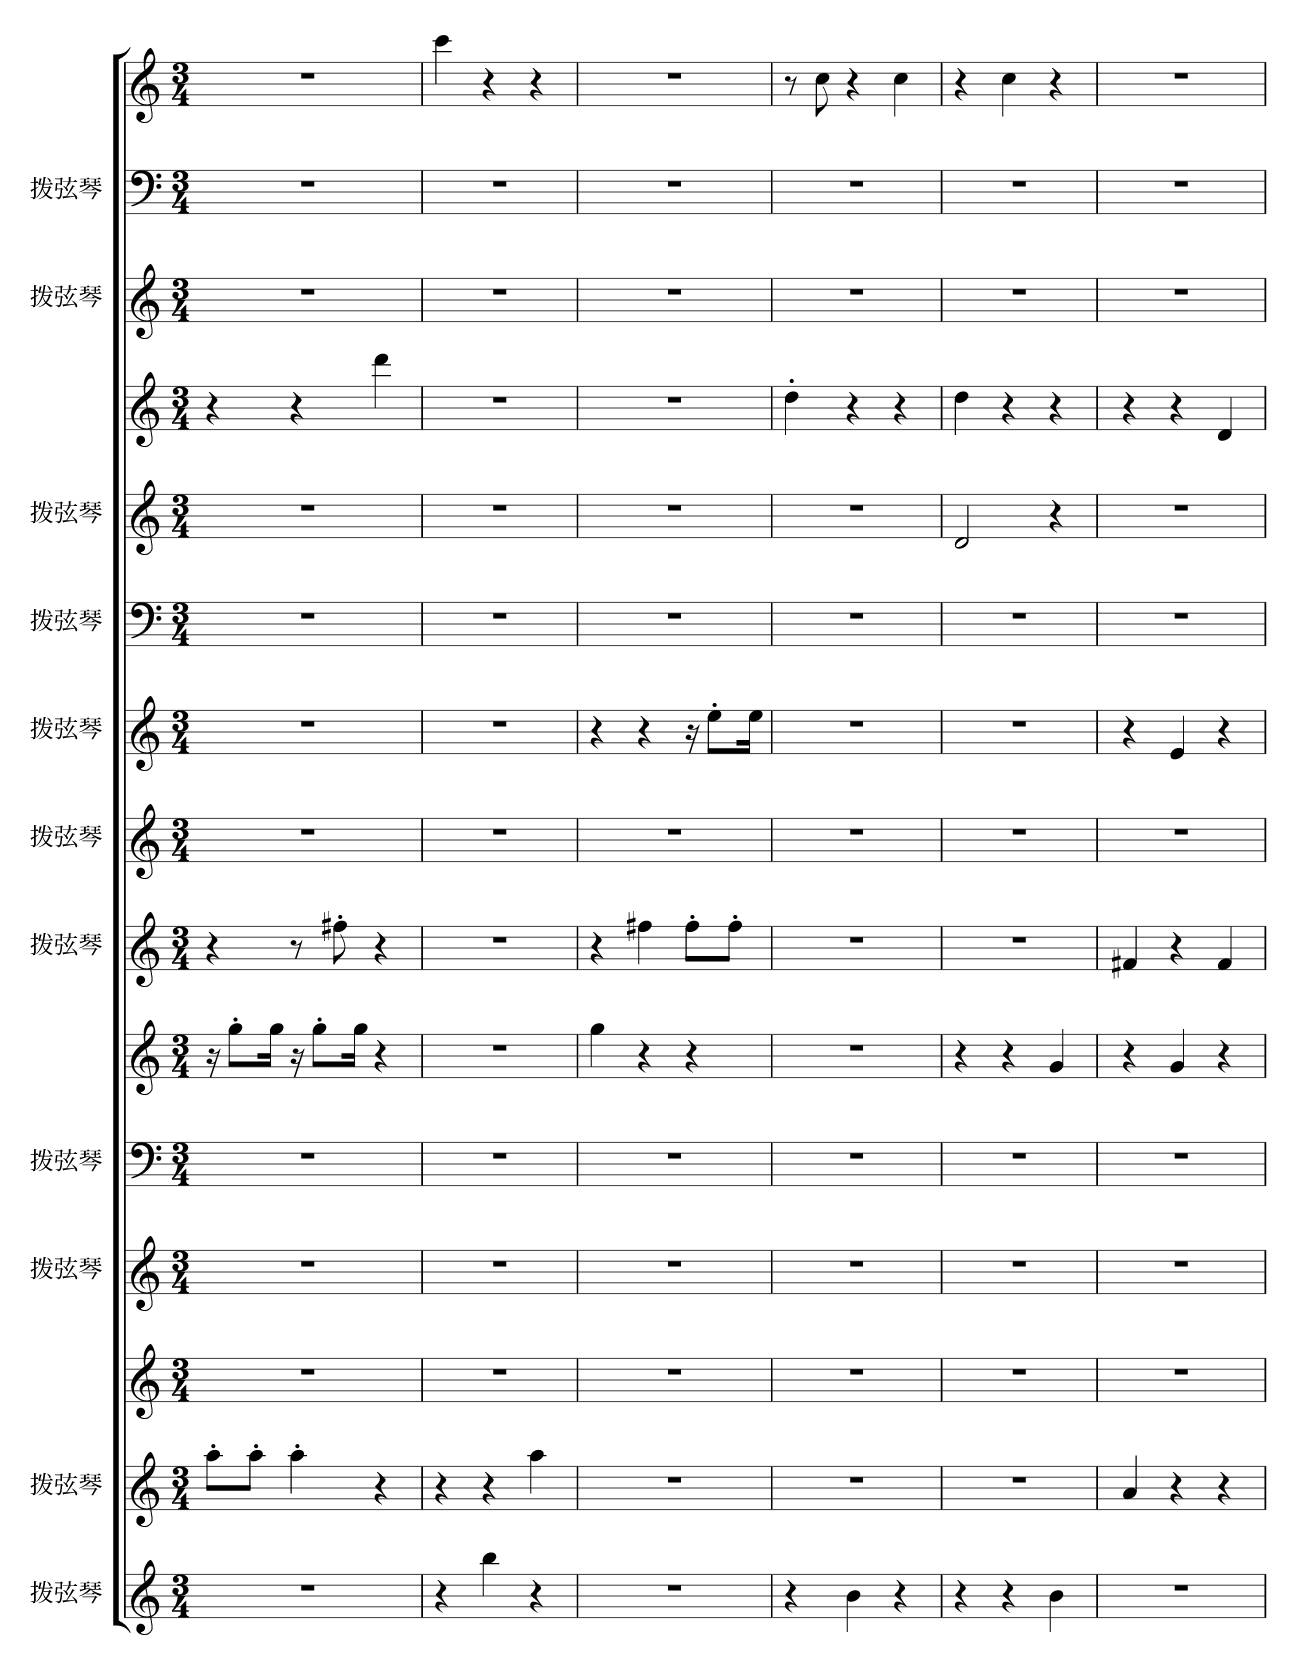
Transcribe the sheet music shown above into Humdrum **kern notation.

**kern	**kern	**kern	**kern	**kern	**kern	**kern	**kern	**kern	**kern	**kern	**kern	**kern	**kern	**kern
*part11	*part10	*part10	*part9	*part8	*part8	*part7	*part6	*part5	*part4	*part3	*part3	*part2	*part1	*part1
*staff15	*staff14	*staff13	*staff12	*staff11	*staff10	*staff9	*staff8	*staff7	*staff6	*staff5	*staff4	*staff3	*staff2	*staff1
*I"拨弦琴	*I"拨弦琴	*	*I"拨弦琴	*I"拨弦琴	*	*I"拨弦琴	*I"拨弦琴	*I"拨弦琴	*I"拨弦琴	*I"拨弦琴	*	*I"拨弦琴	*I"拨弦琴	*
*clefG2	*clefG2	*clefG2	*clefG2	*clefF4	*clefG2	*clefG2	*clefG2	*clefG2	*clefF4	*clefG2	*clefG2	*clefG2	*clefF4	*clefG2
*k[]	*k[]	*k[]	*k[]	*k[]	*k[]	*k[]	*k[]	*k[]	*k[]	*k[]	*k[]	*k[]	*k[]	*k[]
*M3/4	*M3/4	*M3/4	*M3/4	*M3/4	*M3/4	*M3/4	*M3/4	*M3/4	*M3/4	*M3/4	*M3/4	*M3/4	*M3/4	*M3/4
*MM190	*MM190	*MM190	*MM190	*MM190	*MM190	*MM190	*MM190	*MM190	*MM190	*MM190	*MM190	*MM190	*MM190	*MM190
=1	=1	=1	=1	=1	=1	=1	=1	=1	=1	=1	=1	=1	=1	=1
2.r	8aa'\L	2.r	2.r	2.r	16r	4r	2.r	2.r	2.r	2.r	4r	2.r	2.r	2.r
.	.	.	.	.	8gg'\L	.	.	.	.	.	.	.	.	.
.	8aa'\J	.	.	.	.	.	.	.	.	.	.	.	.	.
.	.	.	.	.	16gg\Jk	.	.	.	.	.	.	.	.	.
.	4aa'\	.	.	.	16r	8r	.	.	.	.	4r	.	.	.
.	.	.	.	.	8gg'\L	.	.	.	.	.	.	.	.	.
.	.	.	.	.	.	8ff#X'\	.	.	.	.	.	.	.	.
.	.	.	.	.	16gg\Jk	.	.	.	.	.	.	.	.	.
.	4r	.	.	.	4r	4r	.	.	.	.	4ddd\	.	.	.
=2	=2	=2	=2	=2	=2	=2	=2	=2	=2	=2	=2	=2	=2	=2
4r	4r	2.r	2.r	2.r	2.r	2.r	2.r	2.r	2.r	2.r	2.r	2.r	2.r	4ccc\
4bb\	4r	.	.	.	.	.	.	.	.	.	.	.	.	4r
4r	4aa\	.	.	.	.	.	.	.	.	.	.	.	.	4r
=3	=3	=3	=3	=3	=3	=3	=3	=3	=3	=3	=3	=3	=3	=3
2.r	2.r	2.r	2.r	2.r	4gg\	4r	2.r	4r	2.r	2.r	2.r	2.r	2.r	2.r
.	.	.	.	.	4r	4ff#X\	.	4r	.	.	.	.	.	.
.	.	.	.	.	4r	8ff#'\L	.	16r	.	.	.	.	.	.
.	.	.	.	.	.	.	.	8ee'\L	.	.	.	.	.	.
.	.	.	.	.	.	8ff#'\J	.	.	.	.	.	.	.	.
.	.	.	.	.	.	.	.	16ee\Jk	.	.	.	.	.	.
=4	=4	=4	=4	=4	=4	=4	=4	=4	=4	=4	=4	=4	=4	=4
4r	2.r	2.r	2.r	2.r	2.r	2.r	2.r	2.r	2.r	2.r	4dd'\	2.r	2.r	8r
.	.	.	.	.	.	.	.	.	.	.	.	.	.	8cc\
4b\	.	.	.	.	.	.	.	.	.	.	4r	.	.	4r
4r	.	.	.	.	.	.	.	.	.	.	4r	.	.	4cc\
=5	=5	=5	=5	=5	=5	=5	=5	=5	=5	=5	=5	=5	=5	=5
4r	2.r	2.r	2.r	2.r	4r	2.r	2.r	2.r	2.r	2d/	4dd\	2.r	2.r	4r
4r	.	.	.	.	4r	.	.	.	.	.	4r	.	.	4cc\
4b\	.	.	.	.	4g/	.	.	.	.	4r	4r	.	.	4r
=6	=6	=6	=6	=6	=6	=6	=6	=6	=6	=6	=6	=6	=6	=6
2.r	4a/	2.r	2.r	2.r	4r	4f#X/	2.r	4r	2.r	2.r	4r	2.r	2.r	2.r
.	4r	.	.	.	4g/	4r	.	4e/	.	.	4r	.	.	.
.	4r	.	.	.	4r	4f#/	.	4r	.	.	4d/	.	.	.
=	=	=	=	=	=	=	=	=	=	=	=	=	=	=
*-	*-	*-	*-	*-	*-	*-	*-	*-	*-	*-	*-	*-	*-	*-
